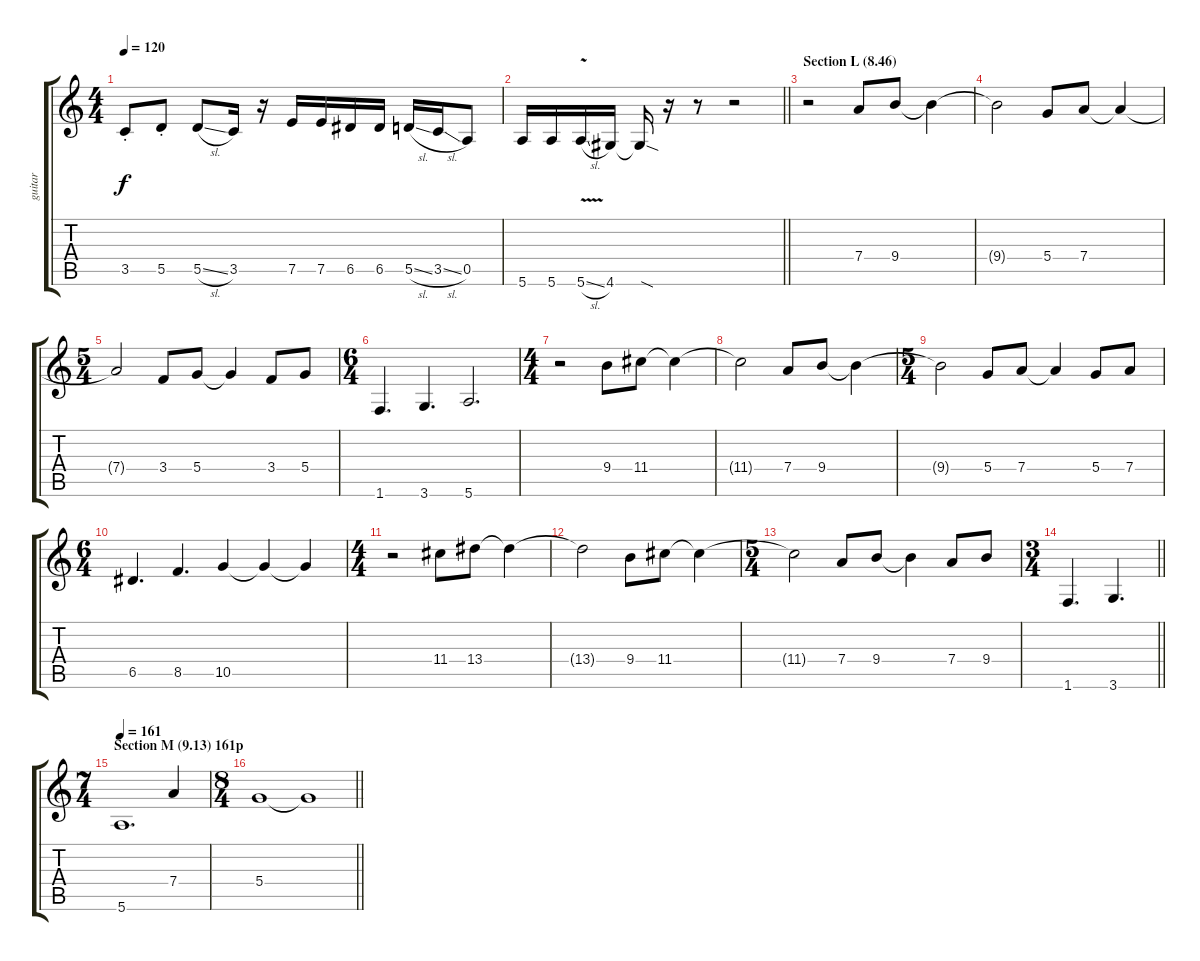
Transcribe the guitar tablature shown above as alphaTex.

\track ("guitar" "guitar") {instrument electricguitarjazz}
\staff {score tabs}
\tuning (E4 B3 G3 D3 A2 E2) {hide}
\ts (4 4)
\tempo 120
\clef g2
\ks c
3.5{st}.8{dy f} 5.5{st}.8 5.5{sl}.8 3.5.16 r.16 7.5.16 7.5.16 6.5.16 6.5.16 5.5{sl}.16 3.5{sl}.16 0.5.8 |
\barLineRight lightlight
5.6.16 5.6.16 5.6{v sl}.16 4.6.16 4.6{sod t}.16 r.16 r.8 r.2 |
\section ("" "Section L (8.46)")
r.2 7.4.8 9.4.8 9.4{t}.4 |
9.4{t}.2 5.4.8 7.4.8 7.4{t}.4 |
\ts (5 4)
7.4{t}.2 3.4.8 5.4.8 5.4{t}.4 3.4.8 5.4.8 |
\ts (6 4)
1.6.4{d} 3.6.4{d} 5.6.2{d} |
\ts (4 4)
r.2 9.4.8 11.4.8 11.4{t}.4 |
11.4{t}.2 7.4.8 9.4.8 9.4{t}.4 |
\ts (5 4)
9.4{t}.2 5.4.8 7.4.8 7.4{t}.4 5.4.8 7.4.8 |
\ts (6 4)
6.5.4{d} 8.5.4{d} 10.5.4 10.5{t}.4 10.5{t}.4 |
\ts (4 4)
r.2 11.4.8 13.4.8 13.4{t}.4 |
13.4{t}.2 9.4.8 11.4.8 11.4{t}.4 |
\ts (5 4)
11.4{t}.2 7.4.8 9.4.8 9.4{t}.4 7.4.8 9.4.8 |
\ts (3 4)
\barLineRight lightlight
1.6.4{d} 3.6.4{d} |
\ts (7 4)
\section ("" "Section M (9.13) 161p")
\tempo 161
5.6.1{d} 7.4.4 |
\ts (8 4)
\barLineRight lightlight
5.4.1 5.4{t}.1
